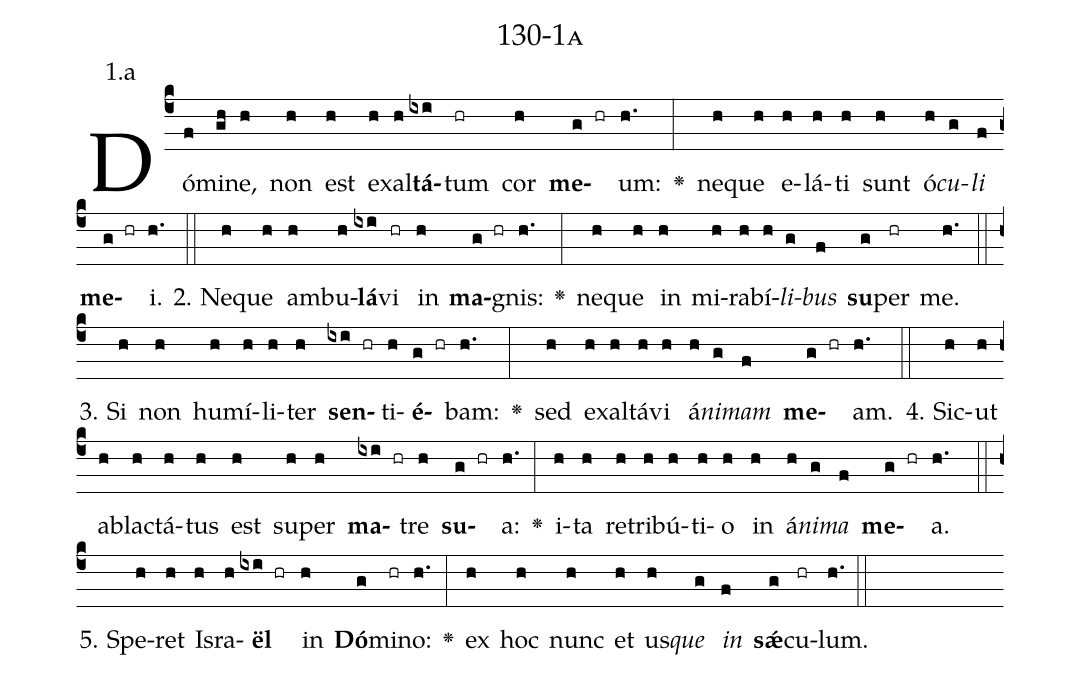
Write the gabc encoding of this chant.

name: 130-1a;
annotation: 1.a;
%%
(c4)Dó(f)mi(gh)ne,(h) non(h) est(h) ex(h)al(h)<b>tá</b>(ixi)tum(hr) cor(h) <b>me</b>(g hr)um:(h.) <v>\greheightstar</v>(:) ne(h)que(h) e(h)lá(h)ti(h) sunt(h) ó(h)<i>cu</i>(g)<i>li</i>(f) <b>me</b>(g hr)i.(h.) (::)
2. Ne(h)que(h) am(h)bu(h)<b>lá</b>(ixi)vi(hr) in(h) <b>ma</b>(g hr)gnis:(h.) <v>\greheightstar</v>(:) ne(h)que(h) in(h) mi(h)ra(h)bí(h)<i>li</i>(g)<i>bus</i>(f) <b>su</b>(g)per(hr) me.(h.) (::)
3. Si(h) non(h) hu(h)mí(h)li(h)ter(h) <b>sen</b>(ixi hr)ti(h)<b>é</b>(g hr)bam:(h.) <v>\greheightstar</v>(:) sed(h) ex(h)al(h)tá(h)vi(h) á(h)<i>ni</i>(g)<i>mam</i>(f) <b>me</b>(g hr)am.(h.) (::)
4. Sic(h)ut(h) ab(h)lac(h)tá(h)tus(h) est(h) su(h)per(h) <b>ma</b>(ixi hr)tre(h) <b>su</b>(g hr)a:(h.) <v>\greheightstar</v>(:) i(h)ta(h) re(h)tri(h)bú(h)ti(h)o(h) in(h) á(h)<i>ni</i>(g)<i>ma</i>(f) <b>me</b>(g hr)a.(h.) (::)
5. Spe(h)ret(h) Is(h)ra(h)<b>ël</b>(ixi hr) in(h) <b>Dó</b>(g)mi(hr)no:(h.) <v>\greheightstar</v>(:) ex(h) hoc(h) nunc(h) et(h) us(h)<i>que</i>(g) <i>in</i>(f) <b>sǽ</b>(g)cu(hr)lum.(h.) (::)
